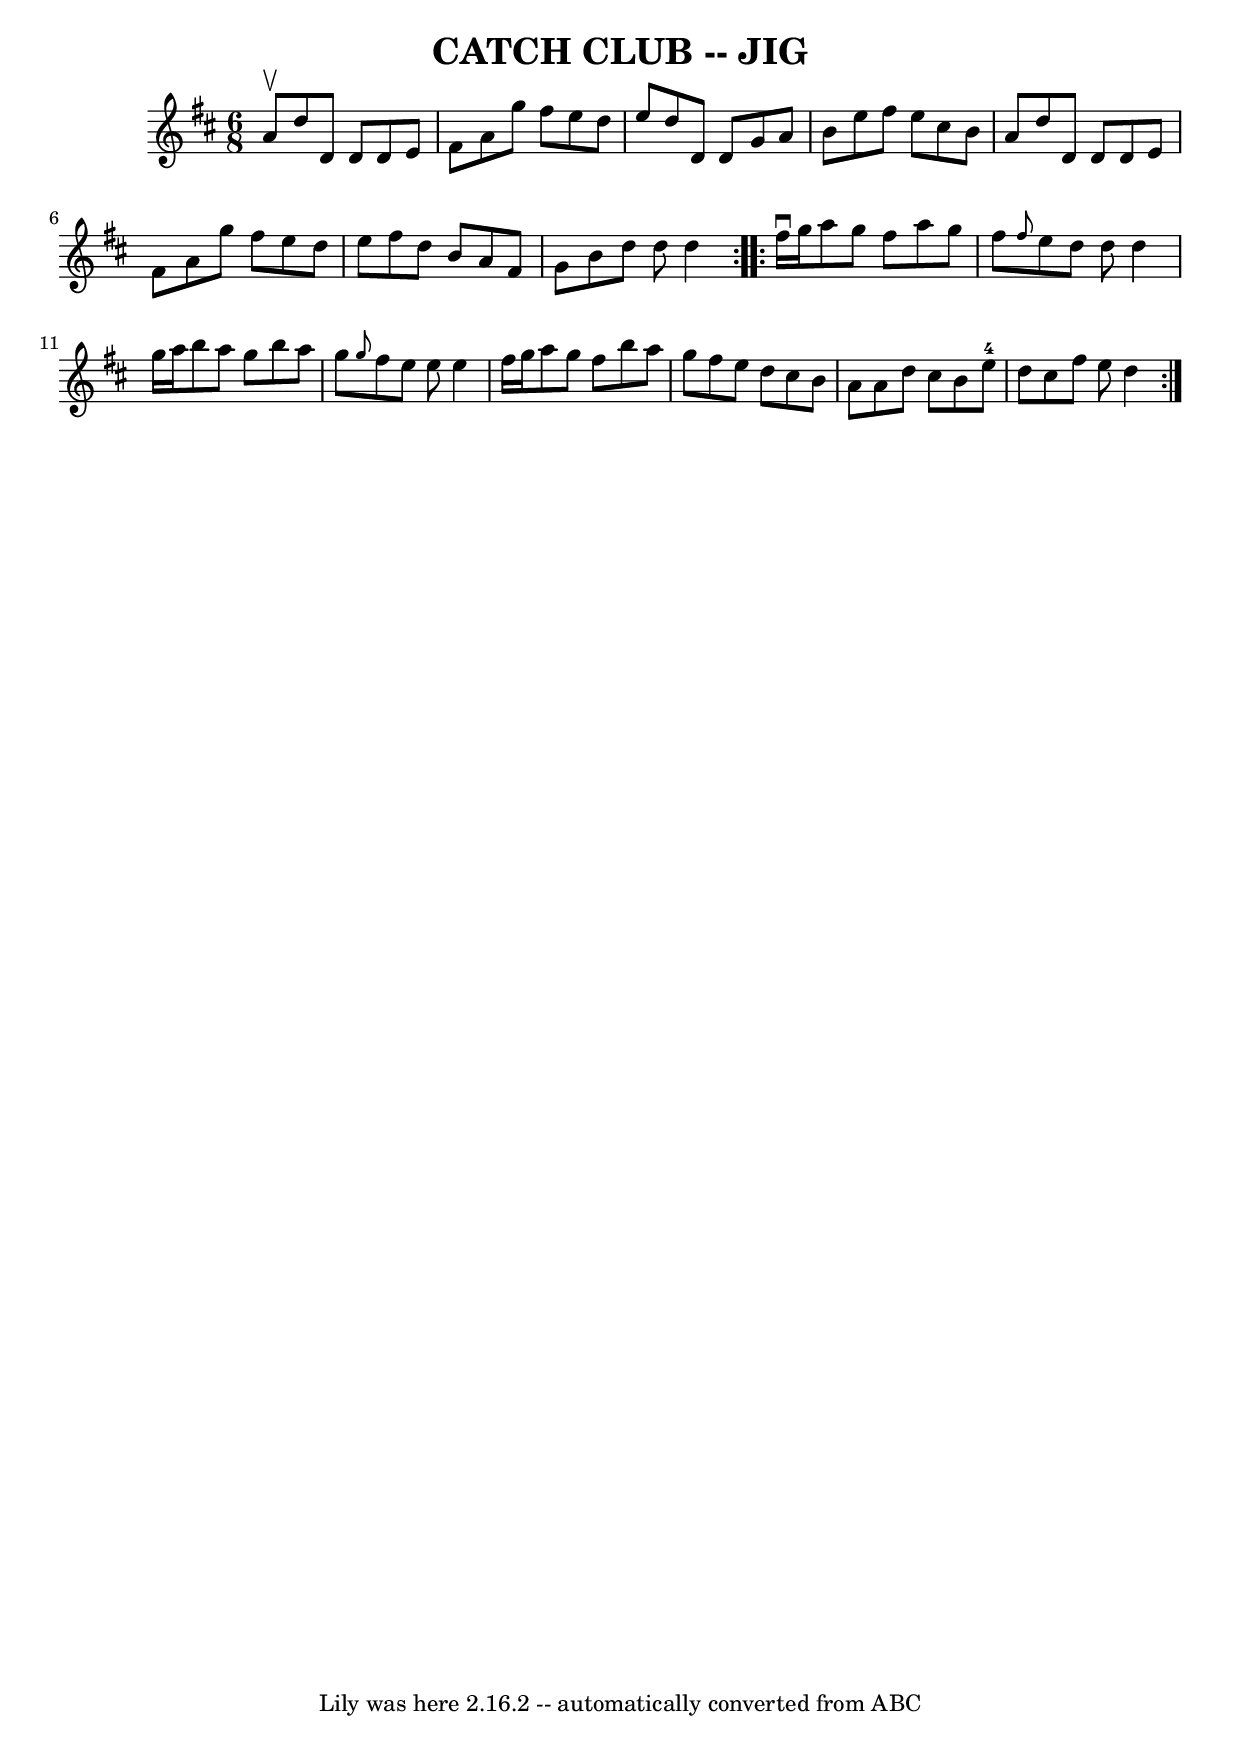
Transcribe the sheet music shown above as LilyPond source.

\version "2.16.2"
\include "Mammoth.ily"
\header {
	%% book = "Ryan's Mammoth Collection of Fiddle Tunes"
	crossRefNumber = "1"
	footnotes = ""
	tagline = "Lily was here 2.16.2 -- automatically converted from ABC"
	title = "CATCH CLUB -- JIG"
}
voicedefault =  {


\repeat volta 2 {
\time 6/8 
\key d \major a'8^\upbow       |
 d''8 d'8 d'8    
d'8 e'8 fis'8    |
 a'8 g''8 fis''8 e''8 d''8 e''8 
   |
 d''8 d'8 d'8 g'8 a'8 b'8    |
 e''8    
fis''8 e''8 cis''8 b'8 a'8        |
 d''8 d'8 d'8    
d'8 e'8 fis'8    |
 a'8 g''8 fis''8 e''8 d''8 e''8 
   |
 fis''8 d''8 b'8 a'8 fis'8 g'8    |
 b'8    
d''8 d''8 d''4    }     \repeat volta 2 { fis''16^\downbow g''16     
   |
 a''8 g''8 fis''8 a''8 g''8 fis''8    |
 
\grace { fis''8  } e''8 d''8 d''8 d''4 g''16 a''16    
|
 b''8 a''8 g''8 b''8 a''8 g''8    |
 \grace {    
g''8  } fis''8 e''8 e''8 e''4 fis''16 g''16        |
   
a''8 g''8 fis''8 b''8 a''8 g''8    |
 fis''8 e''8    
d''8 cis''8 b'8 a'8    |
 a'8 d''8 cis''8 b'8 e''8 
-4 d''8    |
 cis''8 fis''8 e''8 d''4    }   
}

\score{
    <<

	\context Staff="default"
	{
	    \voicedefault 
	}

    >>
	\layout {
	}
	\midi {}
}
